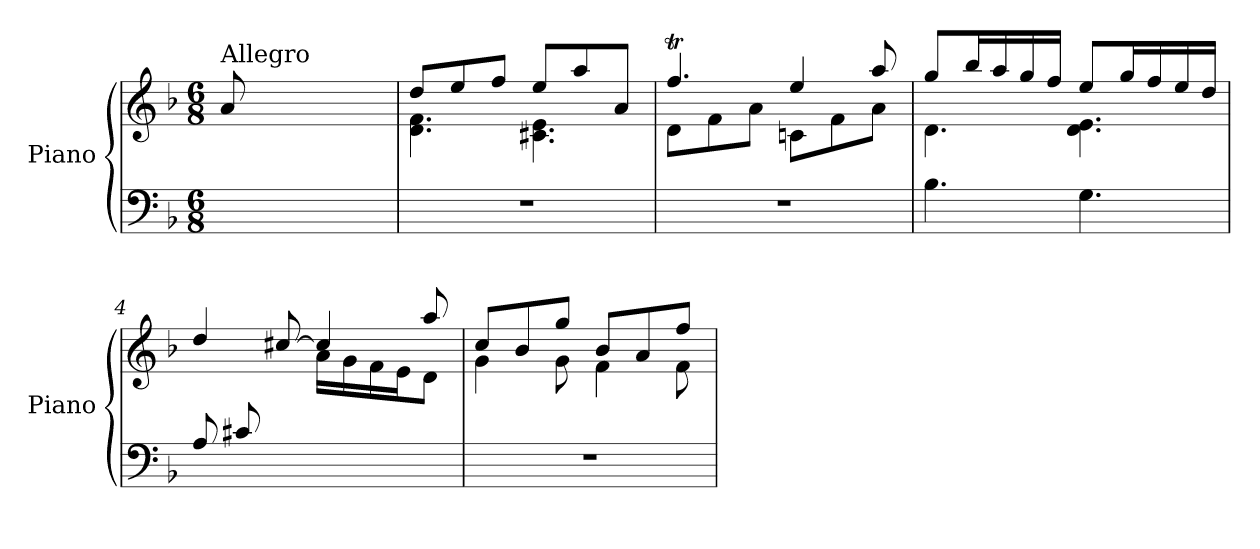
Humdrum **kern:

**kern	**kern
*part1	*part1
*staff2	*staff1
*I"Piano	*
*I'Piano	*
*clefF4	*clefG2
*k[b-]	*k[b-]
*M6/8	*M6/8
=	=
!	!LO:TX:a:t=Allegro
2.ryy	8a/
.	2ryy
.	8ryy
=1	=1
*	*^
2.r	8dd/L	4.d\ 4.f\
.	8ee/	.
.	8ff/J	.
.	8ee/L	4.c#X\ 4.e\
.	8aa/	.
.	8a/J	.
=2	=2	=2
2.r	4.ffT/	8d\L
.	.	8f\
.	.	8a\J
.	4ee/	8cn\L
.	.	8f\
.	8aa/	8a\J
=3	=3	=3
4.B-\	8gg/L	4.d\
.	16bb-/L	.
.	16aa/	.
.	16gg/	.
.	16ff/JJ	.
4.G\	8ee/L	4.d\ 4.e\
.	16gg/L	.
.	16ff/	.
.	16ee/	.
.	16dd/JJ	.
=4	=4	=4
8A/L	4dd/	4ryy
8c#X/	.	.
2ryy	[>8cc#X/	8e\J
.	4cc#/]	16a\LL
.	.	16g\
.	.	16f\
.	.	16e\J
.	8aa/	8d\J
!!LO:LB:g=z	!!
=5	=5	=5
2.r	8cc/L	4g\
.	8b-/	.
.	8gg/J	8g\
.	8b-/L	4f\
.	8a/	.
.	8ff/J	8f\
*	*v	*v
=	=
*-	*-
